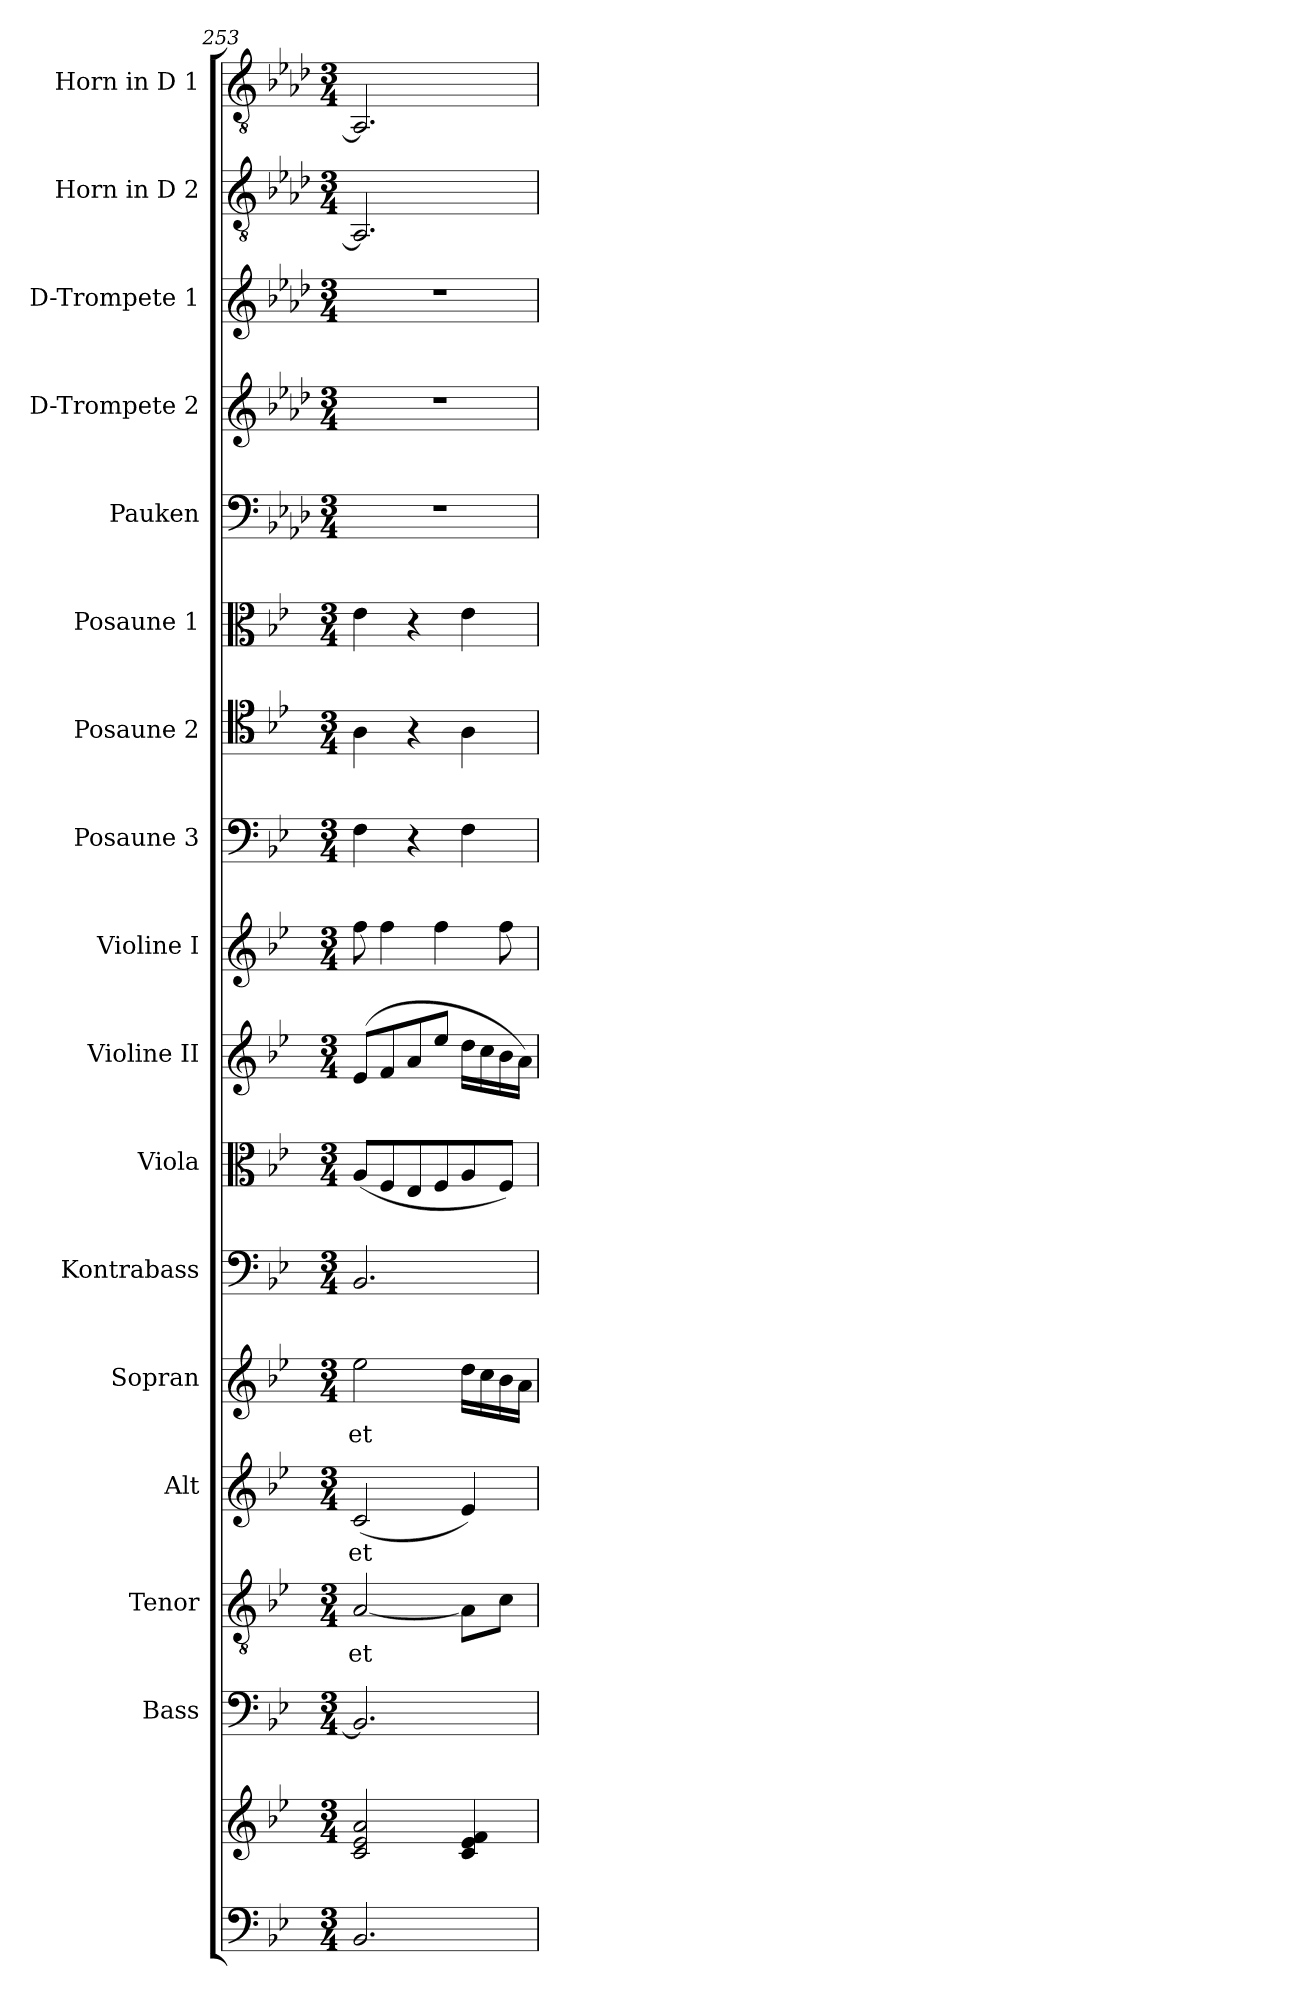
**kern	**kern	**kern	**kern	**text	**kern	**text	**kern	**text	**kern	**kern	**kern	**kern	**kern	**kern	**kern	**kern	**kern	**kern	**kern	**kern
*part17	*part17	*part16	*part15	*part15	*part14	*part14	*part13	*part13	*part12	*part11	*part10	*part9	*part8	*part7	*part6	*part5	*part4	*part3	*part2	*part1
*staff18	*staff17	*staff16	*staff15	*staff15	*staff14	*staff14	*staff13	*staff13	*staff12	*staff11	*staff10	*staff9	*staff8	*staff7	*staff6	*staff5	*staff4	*staff3	*staff2	*staff1
*	*	*I"Bass	*I"Tenor	*	*I"Alt	*	*I"Sopran	*	*I"Kontrabass	*I"Viola	*I"Violine II	*I"Violine I	*I"Posaune 3	*I"Posaune 2	*I"Posaune 1	*I"Pauken	*I"D-Trompete 2	*I"D-Trompete 1	*I"Horn in D 2	*I"Horn in D 1
*	*	*I'B.	*I'T.	*	*I'A.	*	*I'S.	*	*I'Kb.	*I'Vla.	*I'Vl. II	*I'Vl. I	*I'Pos. 3	*I'Pos. 2	*I'Pos. 1	*I'Pk.	*I'D Trp. 2	*I'D Trp. 1	*I'Hrn. 2	*I'Hrn. 1
*clefF4	*clefG2	*clefF4	*clefGv2	*	*clefG2	*	*clefG2	*	*clefF4	*clefC3	*clefG2	*clefG2	*clefF4	*clefC4	*clefC3	*clefF4	*clefG2	*clefG2	*clefGv2	*clefGv2
*	*	*	*	*	*	*	*	*	*ITrd7c12	*	*	*	*	*	*	*ITrd-1c-2	*ITrd-1c-2	*ITrd-1c-2	*ITrd-1c-2	*ITrd-1c-2
*k[b-e-]	*k[b-e-]	*k[b-e-]	*k[b-e-]	*	*k[b-e-]	*	*k[b-e-]	*	*k[b-e-]	*k[b-e-]	*k[b-e-]	*k[b-e-]	*k[b-e-]	*k[b-e-]	*k[b-e-]	*k[b-e-]	*k[b-e-]	*k[b-e-]	*k[b-e-]	*k[b-e-]
*B-:	*B-:	*B-:	*B-:	*	*B-:	*	*B-:	*	*B-:	*B-:	*B-:	*B-:	*B-:	*B-:	*B-:	*B-:	*B-:	*B-:	*B-:	*B-:
*M3/4	*M3/4	*M3/4	*M3/4	*	*M3/4	*	*M3/4	*	*M3/4	*M3/4	*M3/4	*M3/4	*M3/4	*M3/4	*M3/4	*M3/4	*M3/4	*M3/4	*M3/4	*M3/4
=253	=253	=253	=253	=253	=253	=253	=253	=253	=253	=253	=253	=253	=253	=253	=253	=253	=253	=253	=253	=253
!	!	!	!	!LO:LY:b	!	!LO:LY:b	!	!LO:LY:b	!	!	!	!	!	!	!	!	!	!	!	!
2.BB-/	2c/ 2e-/ 2a/	2.BB-/]	[2A/	et	(<2c/	et	2ee-\	et	2.BBB-/	(<8A/L	(>8e-/L	8ff\	4F\	4A\	4e-\	2.r	2.r	2.r	2.BB-/]	2.BB-/]
.	.	.	.	.	.	.	.	.	.	8F/	8f/	4ff\	.	.	.	.	.	.	.	.
.	.	.	.	.	.	.	.	.	.	8E-/	8a/	.	4r	4r	4r	.	.	.	.	.
.	.	.	.	.	.	.	.	.	.	8F/	8ee-/J	4ff\	.	.	.	.	.	.	.	.
.	4c/ 4e-/ 4f/	.	8A\L]	.	4e-/)	.	16dd\LL	.	.	8A/	16dd\LL	.	4F\	4A\	4e-\	.	.	.	.	.
.	.	.	.	.	.	.	16cc\	.	.	.	16cc\	.	.	.	.	.	.	.	.	.
.	.	.	8c\J	.	.	.	16b-\	.	.	8F/J)	16b-\	8ff\	.	.	.	.	.	.	.	.
.	.	.	.	.	.	.	16a\JJ	.	.	.	16a\JJ)	.	.	.	.	.	.	.	.	.
=	=	=	=	=	=	=	=	=	=	=	=	=	=	=	=	=	=	=	=	=
*-	*-	*-	*-	*-	*-	*-	*-	*-	*-	*-	*-	*-	*-	*-	*-	*-	*-	*-	*-	*-
